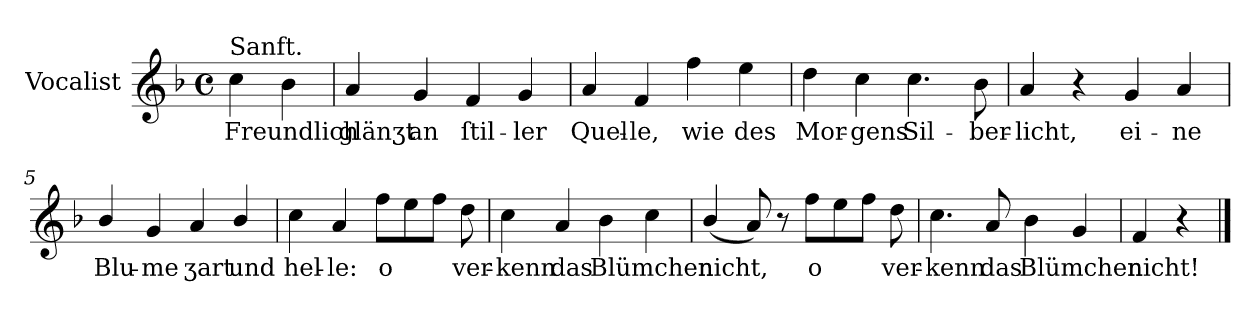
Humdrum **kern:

**kern	**text
*part1	*part1
*staff1	*staff1
*I"Vocalist	*
*clefG2	*
*k[b-]	*
*F:	*
*M4/4	*
*met(c)	*
=	=
!LO:TX:a:t=Sanft.	!
4cc	Freundlich
4b-	.
=1	=1
4a	glänʒt
4g	an
4f	ſtil-
4g	-ler
=2	=2
4a	Quel-
4f	-le,
4ff	wie
4ee	des
=3	=3
4dd	Mor-
4cc	-gens
4.cc	Sil-
8b-	-ber-
=4	=4
4a	-licht,
4r	.
4g	ei-
4a	-ne
=5	=5
4b-/	Blu-
4g	-me
4a	ʒart
4b-/	und
=6	=6
4cc	hel-
4a	-le:
8ffL	o
8ee	.
8ffJ	.
8dd	ver-
=7	=7
4cc	-kenn
4a	das
4b-	Blümchen
4cc	.
=8	=8
(4b-/	nicht,
8a)	.
8r	.
8ffL	o
8ee	.
8ffJ	.
8dd	ver-
=9	=9
4.cc	-kenn
8a	das
4b-	Blümchen
4g	.
=10	=10
4f	nicht!
4r	.
==	==
*-	*-
